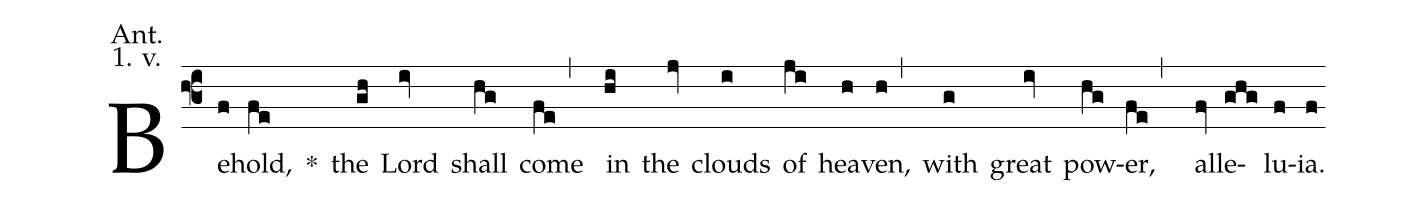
annotation: Ant.;
annotation: 1. v.;
%%
(f3) Be(f)hold,(fe) <sp>*</sp>() the(gh) Lord(iv) shall(hg) come(fe,) in(hi) the(jv) clouds(i) of(ji) hea(h)ven,(h,) with(g) great(iv) pow(hg)er,(fe,) al(fv)le(ghg)lu(f)ia.(f)
